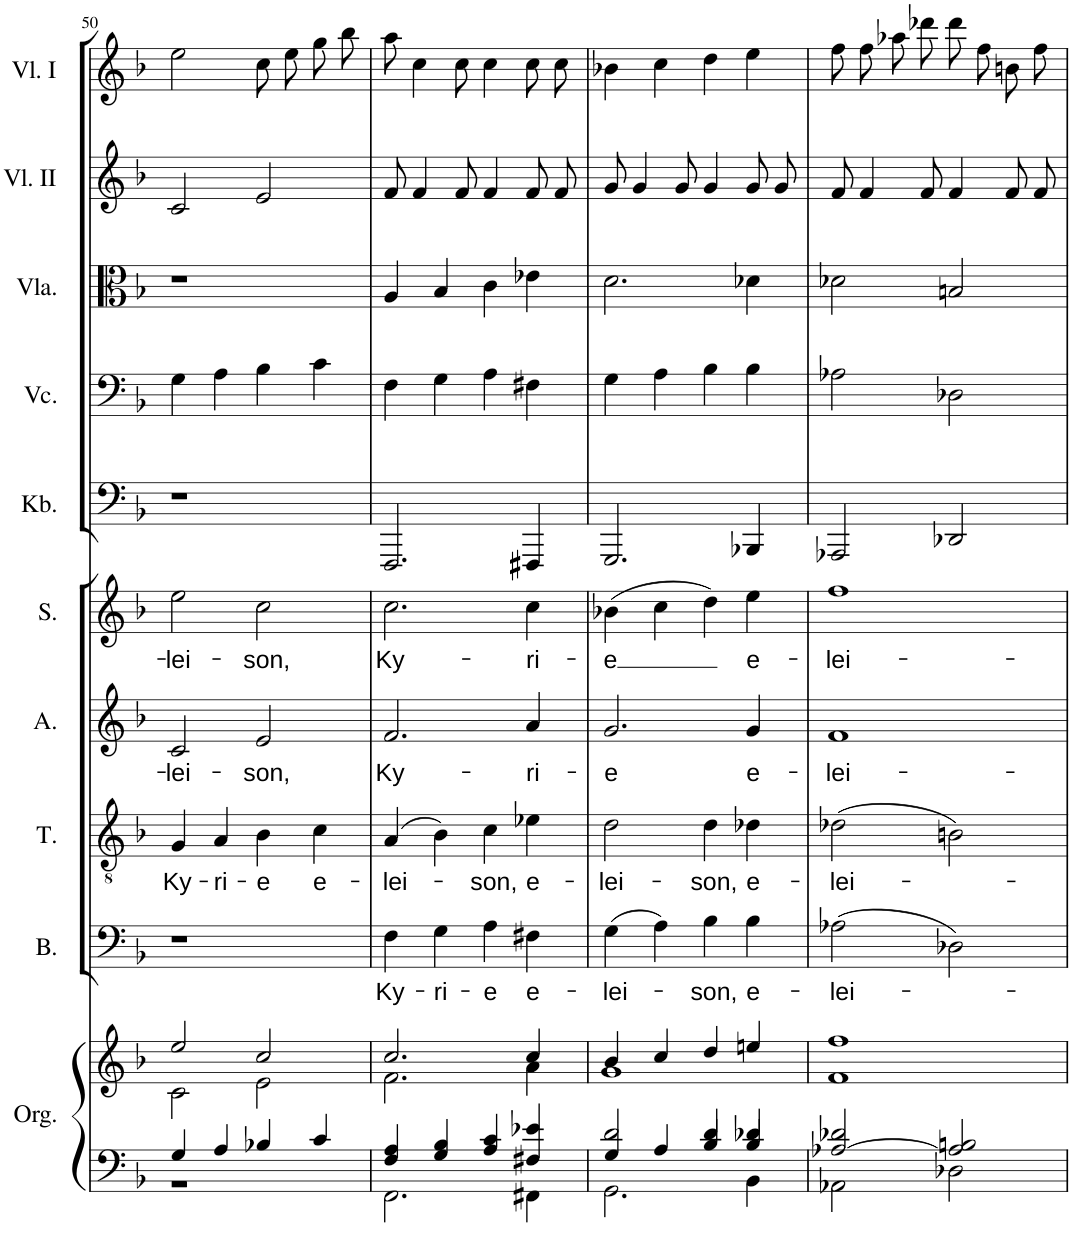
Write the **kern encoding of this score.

**kern	**kern	**kern	**text	**kern	**text	**kern	**text	**kern	**text	**kern	**kern	**kern	**kern	**kern
*part10	*part10	*part9	*part9	*part8	*part8	*part7	*part7	*part6	*part6	*part5	*part4	*part3	*part2	*part1
*staff11	*staff10	*staff9	*staff9	*staff8	*staff8	*staff7	*staff7	*staff6	*staff6	*staff5	*staff4	*staff3	*staff2	*staff1
*I"Orgel	*	*I"Bass	*	*I"Tenor	*	*I"Alt	*	*I"Sopran	*	*I"Kontrabass	*I"Violoncello	*I"Viola	*I"Violine II	*I"Violine I
*I'Org.	*	*I'B.	*	*I'T.	*	*I'A.	*	*I'S.	*	*I'Kb.	*I'Vc.	*I'Vla.	*I'Vl. II	*I'Vl. I
!!LO:PB:g=z
*clefF4	*clefG2	*clefF4	*	*clefGv2	*	*clefG2	*	*clefG2	*	*clefF4	*clefF4	*clefC3	*clefG2	*clefG2
*	*	*	*	*	*	*	*	*	*	*Trd7c12	*	*	*	*
*k[b-]	*k[b-]	*k[b-]	*	*k[b-]	*	*k[b-]	*	*k[b-]	*	*k[b-]	*k[b-]	*k[b-]	*k[b-]	*k[b-]
*F:	*F:	*F:	*	*	*	*F:	*	*F:	*	*	*F:	*F:	*F:	*F:
*M4/4	*M4/4	*M4/4	*	*M4/4	*	*M4/4	*	*M4/4	*	*M4/4	*M4/4	*M4/4	*M4/4	*M4/4
*met(c)	*met(c)	*met(c)	*	*met(c)	*	*met(c)	*	*met(c)	*	*met(c)	*met(c)	*met(c)	*met(c)	*met(c)
=50	=50	=50	=50	=50	=50	=50	=50	=50	=50	=50	=50	=50	=50	=50
*^	*^	*	*	*	*	*	*	*	*	*	*	*	*	*
!	!	!	!	!	!	!	!LO:LY:b	!	!LO:LY:b	!	!LO:LY:b	!	!	!	!	!
4G/	1r	2ee/	2c\	1r	.	4G/	Ky-	2c/	-lei-	2ee\	-lei-	1r	4G\	1r	2c/	2ee\
!	!	!	!	!	!	!	!LO:LY:b	!	!	!	!	!	!	!	!	!
4A/	.	.	.	.	.	4A/	-ri-	.	.	.	.	.	4A\	.	.	.
!	!	!	!	!	!	!	!LO:LY:b	!	!LO:LY:b	!	!LO:LY:b	!	!	!	!	!
4B-X/	.	2cc/	2e\	.	.	4B-\	-e	2e/	-son,	2cc\	son,	.	4B-\	.	2e/	8cc\L
.	.	.	.	.	.	.	.	.	.	.	.	.	.	.	.	8ee\J
!	!	!	!	!	!	!	!LO:LY:b	!	!	!	!	!	!	!	!	!
4c/	.	.	.	.	.	4c\	e-	.	.	.	.	.	4c\	.	.	8gg\L
.	.	.	.	.	.	.	.	.	.	.	.	.	.	.	.	8bb-\J
=51	=51	=51	=51	=51	=51	=51	=51	=51	=51	=51	=51	=51	=51	=51	=51	=51
!	!	!	!	!	!LO:LY:b	!	!LO:LY:b	!	!LO:LY:b	!	!LO:LY:b	!	!	!	!	!
4F/ 4A/	2.FF\	2.cc/	2.f\	4F\	Ky-	(4A/	-lei-	2.f/	Ky-	2.cc\	-Ky-	2.FFF/	4F\	4A/	8f/	8aa\
.	.	.	.	.	.	.	.	.	.	.	.	.	.	.	4f/	4cc\
!	!	!	!	!	!LO:LY:b	!	!	!	!	!	!	!	!	!	!	!
4G/ 4B-/	.	.	.	4G\	-ri-	4B-\)	.	.	.	.	.	.	4G\	4B-/	.	.
.	.	.	.	.	.	.	.	.	.	.	.	.	.	.	8f/	8cc\
!	!	!	!	!	!LO:LY:b	!	!LO:LY:b	!	!	!	!	!	!	!	!	!
4A/ 4c/	.	.	.	4A\	-e	4c\	-son,	.	.	.	.	.	4A\	4c\	4f/	4cc\
!	!	!	!	!	!LO:LY:b	!	!LO:LY:b	!	!LO:LY:b	!	!LO:LY:b	!	!	!	!	!
4F#X/ 4e-X/	4FF#X\	4cc/	4a\	4F#X\	e-	4e-X\	e-	4a/	-ri-	4cc\	-ri-	4FFF#X/	4F#X\	4e-X\	8f/L	8cc\L
.	.	.	.	.	.	.	.	.	.	.	.	.	.	.	8f/J	8cc\J
=52	=52	=52	=52	=52	=52	=52	=52	=52	=52	=52	=52	=52	=52	=52	=52	=52
*	*^	*	*	*	*	*	*	*	*	*	*	*	*	*	*	*
!	!	!	!	!	!	!LO:LY:b	!	!LO:LY:b	!	!LO:LY:b	!	!LO:LY:b	!	!	!	!	!
2d/	2.GG\	4G/	4b-/	1g	(4G\	-lei-	2d\	-lei-	2.g/	-e	(4b-X\	e	2.GGG/	4G\	2.d\	8g/	4b-X\
.	.	.	.	.	.	.	.	.	.	.	.	.	.	.	.	4g/	.
.	.	4A/	4cc/	.	4A\)	.	.	.	.	.	4cc\	.	.	4A\	.	.	4cc\
.	.	.	.	.	.	.	.	.	.	.	.	.	.	.	.	8g/	.
!	!	!	!	!	!	!LO:LY:b	!	!LO:LY:b	!	!	!	!	!	!	!	!	!
4d/	.	4B-/	4dd/	.	4B-\	-son,	4d\	-son,	.	.	4dd\)	.	.	4B-\	.	4g/	4dd\
!	!	!	!	!	!	!LO:LY:b	!	!LO:LY:b	!	!LO:LY:b	!	!LO:LY:b	!	!	!	!	!
4d-X/	4BB-\	4B-/	4een/	.	4B-\	e-	4d-X\	e-	4g/	e-	4ee\	-e-	4BBB-X/	4B-\	4d-X\	8g/L	4ee\
.	.	.	.	.	.	.	.	.	.	.	.	.	.	.	.	8g/J	.
*	*v	*v	*	*	*	*	*	*	*	*	*	*	*	*	*	*	*
=53	=53	=53	=53	=53	=53	=53	=53	=53	=53	=53	=53	=53	=53	=53	=53	=53
!	!	!	!	!	!LO:LY:b	!	!LO:LY:b	!	!LO:LY:b	!	!LO:LY:b	!	!	!	!	!
[2A-X/ 2d-X/	2AA-X\	1ff	1f	(2A-X\	-lei-	(2d-X\	-lei-	1f	-lei-	1ff	-lei-	2AAA-X/	2A-X\	2d-X\	8f/	8ff\L
.	.	.	.	.	.	.	.	.	.	.	.	.	.	.	4f/	8ff\J
.	.	.	.	.	.	.	.	.	.	.	.	.	.	.	.	8aa-X\L
.	.	.	.	.	.	.	.	.	.	.	.	.	.	.	8f/	8ddd-X\J
2A-/] 2Bn/	2D-X\	.	.	2D-X\)	.	2Bn\)	.	.	.	.	.	2DD-X/	2D-X\	2Bn/	4f/	8ddd-\L
.	.	.	.	.	.	.	.	.	.	.	.	.	.	.	.	8ff\J
.	.	.	.	.	.	.	.	.	.	.	.	.	.	.	8f/L	8bn\L
.	.	.	.	.	.	.	.	.	.	.	.	.	.	.	8f/J	8ff\J
*v	*v	*	*	*	*	*	*	*	*	*	*	*	*	*	*	*
*	*v	*v	*	*	*	*	*	*	*	*	*	*	*	*	*
=	=	=	=	=	=	=	=	=	=	=	=	=	=	=
*-	*-	*-	*-	*-	*-	*-	*-	*-	*-	*-	*-	*-	*-	*-
